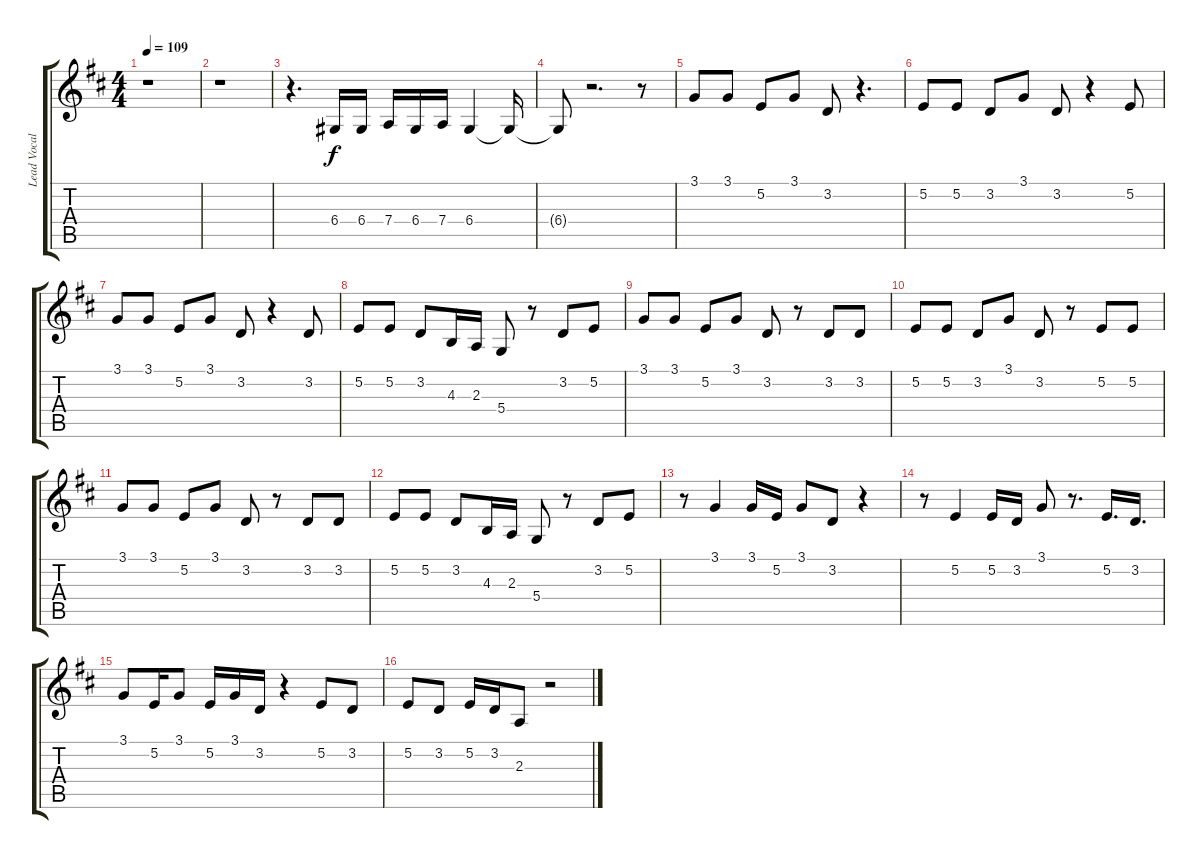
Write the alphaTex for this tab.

\track ("Lead Vocals" "Lead Vocal") {instrument lead1square}
\staff {score tabs}
\tuning (E4 B3 G3 D3 A2 E2) {hide}
\ts (4 4)
\tempo 109
\clef g2
\ks d
r.1{dy f} |
r.1 |
r.4{d} 6.4.16 6.4.16 7.4.16 6.4.16 7.4.16 6.4.4 6.4{t}.16 |
6.4{t}.8 r.2{d} r.8 |
3.1.8 3.1.8 5.2.8 3.1.8 3.2.8 r.4{d} |
5.2.8 5.2.8 3.2.8 3.1.8 3.2.8 r.4 5.2.8 |
3.1.8 3.1.8 5.2.8 3.1.8 3.2.8 r.4 3.2.8 |
5.2.8 5.2.8 3.2.8 4.3.16 2.3.16 5.4.8 r.8 3.2.8 5.2.8 |
3.1.8 3.1.8 5.2.8 3.1.8 3.2.8 r.8 3.2.8 3.2.8 |
5.2.8 5.2.8 3.2.8 3.1.8 3.2.8 r.8 5.2.8 5.2.8 |
3.1.8 3.1.8 5.2.8 3.1.8 3.2.8 r.8 3.2.8 3.2.8 |
5.2.8 5.2.8 3.2.8 4.3.16 2.3.16 5.4.8 r.8 3.2.8 5.2.8 |
r.8 3.1.4 3.1.16 5.2.16 3.1.8 3.2.8 r.4 |
r.8 5.2.4 5.2.16 3.2.16 3.1.8 r.8{d} 5.2.16{d} 3.2.16{d} |
3.1.8 5.2.16 3.1.8 5.2.16 3.1.16 3.2.16 r.4 5.2.8 3.2.8 |
5.2.8 3.2.8 5.2.16 3.2.16 2.3.8 r.2
